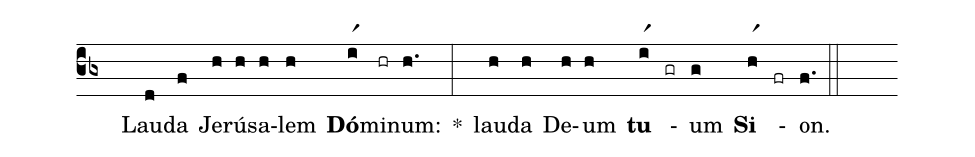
%%
(cb3)
( )Lau(d)da(f) Je(h)rú(h)sa(h)lem(h) <b>Dó</b>(ir1)mi(hr)num:(h.) *(:)
lau(h)da(h) De(h)um(h) <b>tu</b>(ir1) -(gr) um(g) <b>Si</b>(hr1) -(fr) on.(f.) (::)
